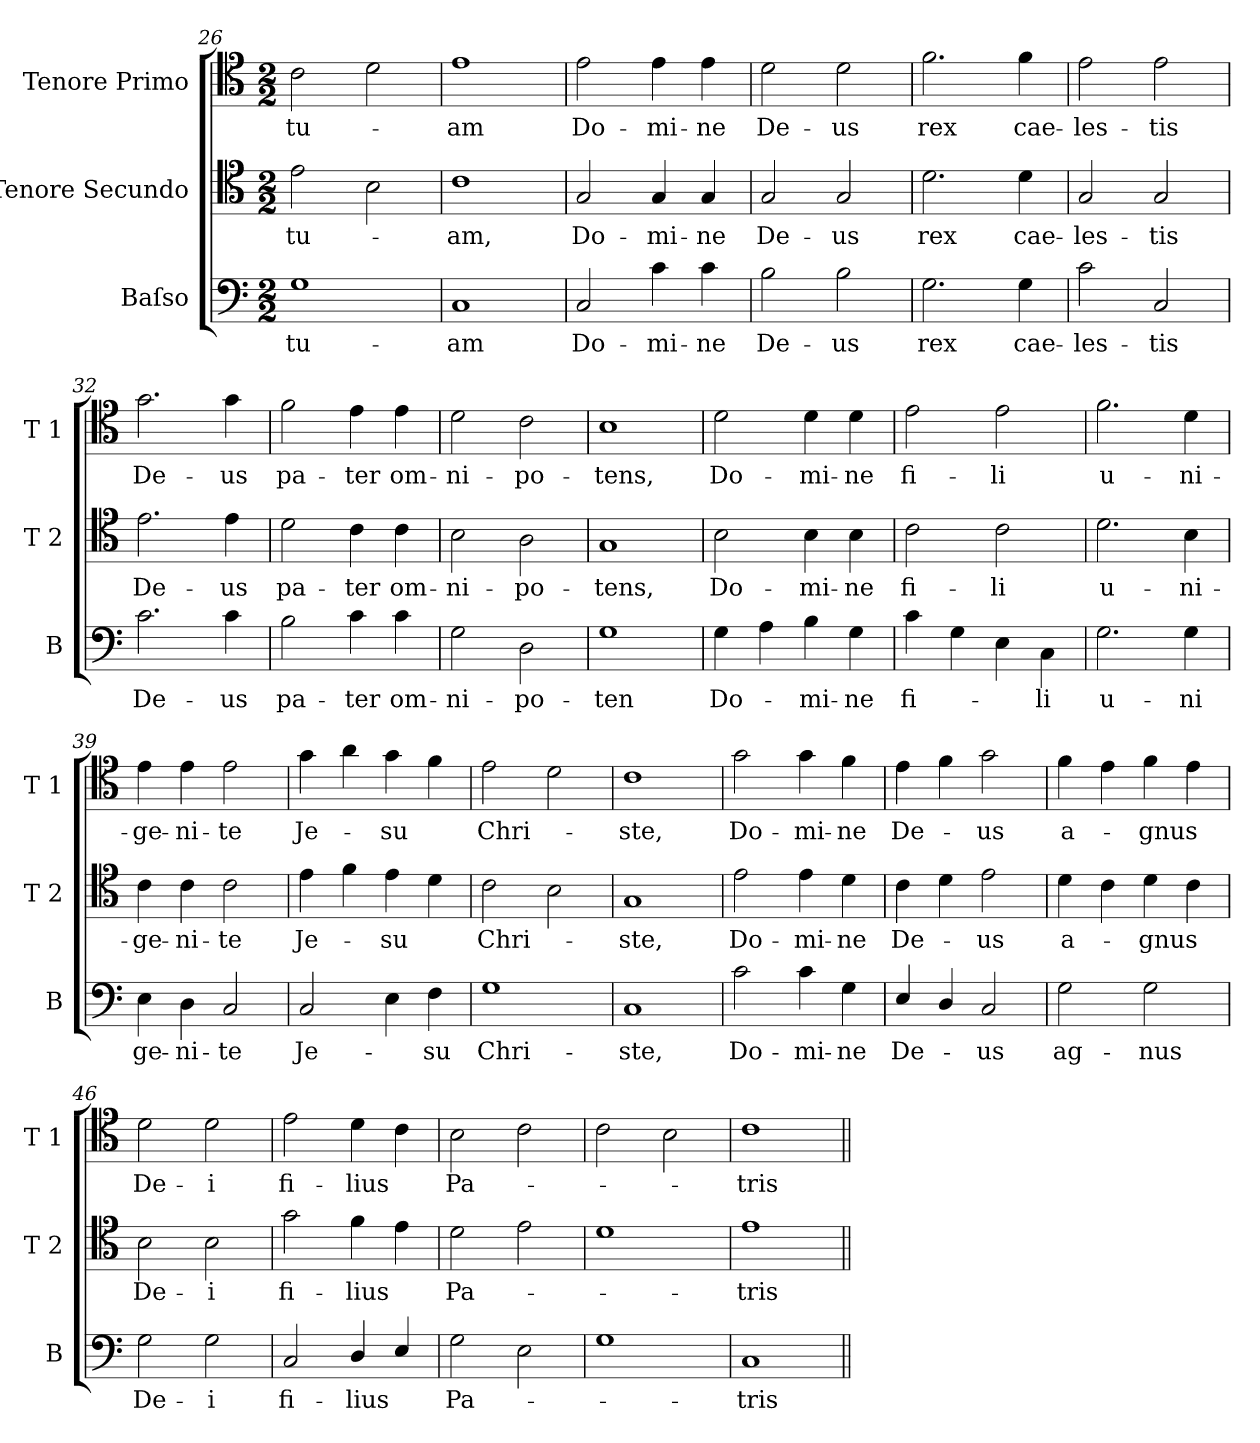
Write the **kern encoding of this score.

**kern	**text	**kern	**text	**kern	**text
*part3	*part3	*part2	*part2	*part1	*part1
*staff3	*staff3	*staff2	*staff2	*staff1	*staff1
*I"Baſso	*	*I"Tenore Secundo	*	*I"Tenore Primo	*
*I'B	*	*I'T 2	*	*I'T 1	*
*clefF4	*	*clefC4	*	*clefC4	*
*k[]	*	*k[]	*	*k[]	*
*M2/2	*	*M2/2	*	*M2/2	*
=26	=26	=26	=26	=26	=26
1G\	tu-	2e\	tu-	2c\	tu-
.	.	2B\	.	2d\	.
=27	=27	=27	=27	=27	=27
1C/	-am	1c\	-am,	1e\	-am
=28	=28	=28	=28	=28	=28
2C/	Do-	2G/	Do-	2e\	Do-
4c\	-mi-	4G/	-mi-	4e\	-mi-
4c\	-ne	4G/	-ne	4e\	-ne
=29	=29	=29	=29	=29	=29
2B\	De-	2G/	De-	2d\	De-
2B\	-us	2G/	-us	2d\	-us
=30	=30	=30	=30	=30	=30
2.G\	rex	2.d\	rex	2.f\	rex
4G\	cae-	4d\	cae-	4f\	cae-
=31	=31	=31	=31	=31	=31
2c\	-les-	2G/	-les-	2e\	-les-
2C/	-tis	2G/	-tis	2e\	-tis
=32	=32	=32	=32	=32	=32
2.c\	De-	2.e\	De-	2.g\	De-
4c\	-us	4e\	-us	4g\	-us
=33	=33	=33	=33	=33	=33
2B\	pa-	2d\	pa-	2f\	pa-
4c\	-ter	4c\	-ter	4e\	-ter
4c\	om-	4c\	om-	4e\	om-
=34	=34	=34	=34	=34	=34
2G\	-ni-	2B\	-ni-	2d\	-ni-
2D\	-po-	2A\	-po-	2c\	-po-
=35	=35	=35	=35	=35	=35
1G\	-ten	1G/	-tens,	1B\	-tens,
=36	=36	=36	=36	=36	=36
4G\	Do-	2B\	Do-	2d\	Do-
4A\	.	.	.	.	.
4B\	-mi-	4B\	-mi-	4d\	-mi-
4G\	-ne	4B\	-ne	4d\	-ne
=37	=37	=37	=37	=37	=37
4c\	fi-	2c\	fi-	2e\	fi-
4G\	.	.	.	.	.
4E\	.	2c\	-li	2e\	-li
4C\	-li	.	.	.	.
=38	=38	=38	=38	=38	=38
2.G\	u-	2.d\	u-	2.f\	u-
4G\	-ni	4B\	-ni-	4d\	-ni-
=39	=39	=39	=39	=39	=39
4E\	ge-	4c\	-ge-	4e\	-ge-
4D\	-ni-	4c\	-ni-	4e\	-ni-
2C/	-te	2c\	-te	2e\	-te
=40	=40	=40	=40	=40	=40
2C/	Je-	4e\	Je-	4g\	Je-
.	.	4f\	.	4a\	.
4E\	.	4e\	-su	4g\	-su
4F\	-su	4d\	.	4f\	.
=41	=41	=41	=41	=41	=41
1G\	Chri-	2c\	Chri-	2e\	Chri-
.	.	2B\	.	2d\	.
=42	=42	=42	=42	=42	=42
1C/	-ste,	1G/	-ste,	1c\	-ste,
=43	=43	=43	=43	=43	=43
2c\	Do-	2e\	Do-	2g\	Do-
4c\	-mi-	4e\	-mi-	4g\	-mi-
4G\	-ne	4d\	-ne	4f\	-ne
=44	=44	=44	=44	=44	=44
4E/	De-	4c\	De-	4e\	De-
4D/	.	4d\	.	4f\	.
2C/	-us	2e\	-us	2g\	-us
=45	=45	=45	=45	=45	=45
2G\	ag-	4d\	a-	4f\	a-
.	.	4c\	.	4e\	.
2G\	-nus	4d\	-gnus	4f\	-gnus
.	.	4c\	.	4e\	.
=46	=46	=46	=46	=46	=46
2G\	De-	2B\	De-	2d\	De-
2G\	-i	2B\	-i	2d\	-i
=47	=47	=47	=47	=47	=47
2C/	fi-	2g\	fi-	2e\	fi-
4D/	-lius	4f\	-lius	4d\	-lius
4E/	.	4e\	.	4c\	.
=48	=48	=48	=48	=48	=48
2G\	Pa-	2d\	Pa-	2B\	Pa-
2E\	.	2e\	.	2c\	.
=49	=49	=49	=49	=49	=49
1G\	.	1d\	.	2c\	.
.	.	.	.	2B\	.
=50	=50	=50	=50	=50	=50
1C/	-tris	1e\	-tris	1c\	-tris
=||	=||	=||	=||	=||	=||
*-	*-	*-	*-	*-	*-
